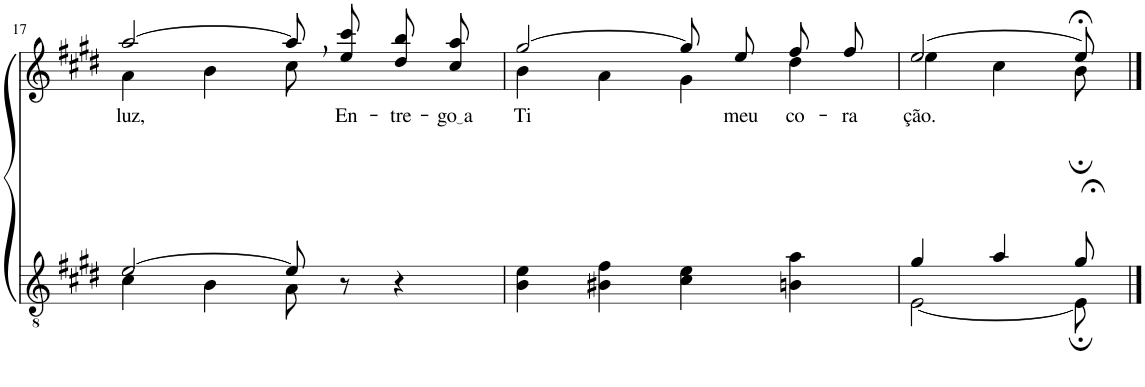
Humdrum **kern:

**kern	**kern	**text
*part2	*part1	*part1
*staff2	*staff1	*staff1
*I"Parte III e IV	*I"Parte I e II	*
!!LO:PB:g=z
*clefGv2	*clefG2	*
*Trd5c9	*Trd5c9	*
*k[f#c#g#d#]	*k[f#c#g#d#]	*
*M4/4	*M4/4	*
=17	=17	=17
*^	*^	*
!	!	!	!	!LO:LY:b
[2e/	4c#\	[2aa/	4a\	luz,
.	4B\	.	4b\	.
8e/]	8A\	8aa,\L]	8cc#\	.
!	!	!	!	!LO:LY:b
8r	4.ryy	8ee\ 8ccc#\J	4.ryy	En-
!	!	!	!	!LO:LY:b
4r	.	8dd#\ 8bb\L	.	-tre-
!	!	!	!	!LO:LY:b
.	.	8cc#\ 8aa\J	.	go a
*v	*v	*	*	*
=18	=18	=18	=18
!	!	!	!LO:LY:b
4B\ 4e\	[2gg#/	4b\	Ti
4B#X\ 4f#\	.	4a\	.
4c#\ 4e\	8gg#/L]	4g#\	.
!	!	!	!LO:LY:b
.	8ee/J	.	meu
!	!	!	!LO:LY:b
4Bn\ 4a\	8ff#/L	4dd#\	co-
!	!	!	!LO:LY:b
.	8ff#/J	.	-ra-
=19	=19	=19	=19
*^	*	*	*
!	!	!	!	!LO:LY:b
4g#/	[2E\	[2ee/	4ee\	-ção.
4a/	.	.	4cc#\	.
8g#;</	8E;\]	8ee;</]	8b;\	.
*v	*v	*	*	*
*	*v	*v	*
==	==	==
*-	*-	*-
